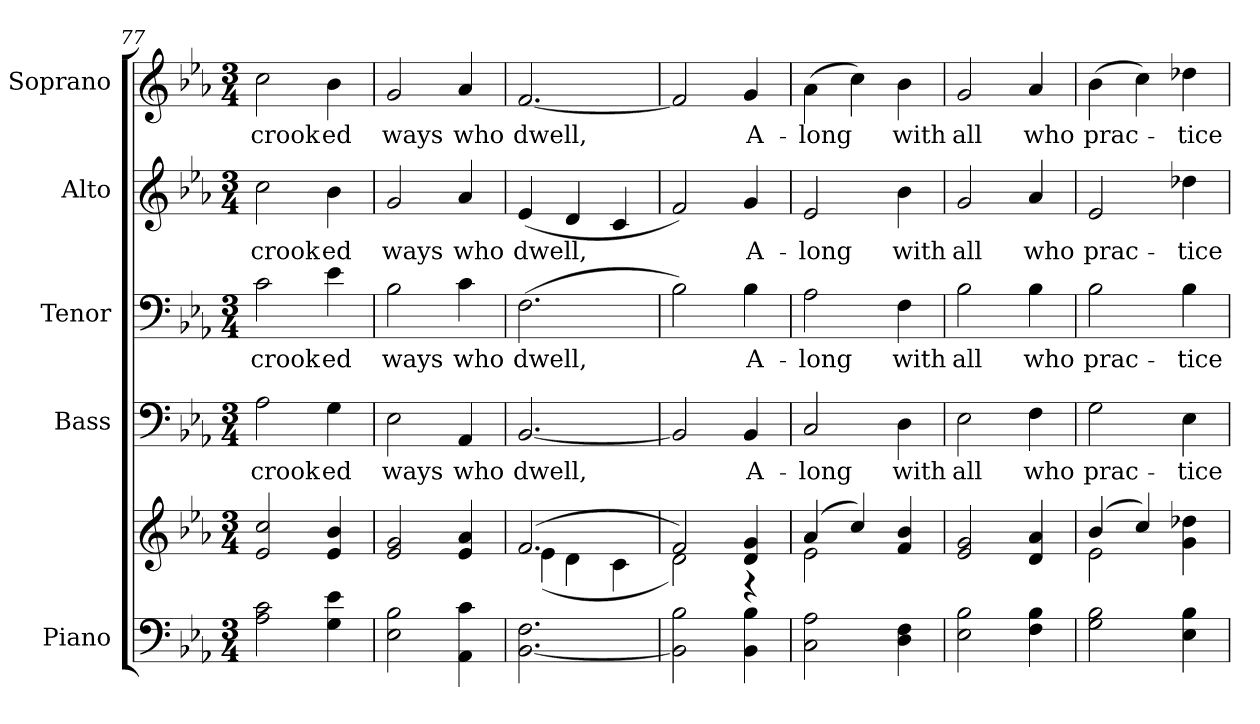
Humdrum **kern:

**kern	**kern	**kern	**text	**kern	**text	**kern	**text	**kern	**text
*part5	*part5	*part4	*part4	*part3	*part3	*part2	*part2	*part1	*part1
*staff6	*staff5	*staff4	*staff4	*staff3	*staff3	*staff2	*staff2	*staff1	*staff1
*I"Piano	*	*I"Bass	*	*I"Tenor	*	*I"Alto	*	*I"Soprano	*
*I'Pno.	*	*I'B.	*	*I'T.	*	*I'A.	*	*I'S.	*
*clefF4	*clefG2	*clefF4	*	*clefF4	*	*clefG2	*	*clefG2	*
*k[b-e-a-]	*k[b-e-a-]	*k[b-e-a-]	*	*k[b-e-a-]	*	*k[b-e-a-]	*	*k[b-e-a-]	*
*E-:	*E-:	*E-:	*	*E-:	*	*E-:	*	*E-:	*
*M3/4	*M3/4	*M3/4	*	*M3/4	*	*M3/4	*	*M3/4	*
=77	=77	=77	=77	=77	=77	=77	=77	=77	=77
!	!	!	!LO:LY:b:color=#000000	!	!	!	!	!	!
!	!	!	!	!	!LO:LY:b:color=#000000	!	!	!	!
!	!	!	!	!	!	!	!LO:LY:b:color=#000000	!	!
!	!	!	!	!	!	!	!	!	!LO:LY:b:color=#000000
2A-i\ 2ci	2e-i/ 2cci	2A-i\	crook	2ci\	crook	2cci\	crook	2cci\	crook
!	!	!	!LO:LY:b:color=#000000	!	!	!	!	!	!
!	!	!	!	!	!LO:LY:b:color=#000000	!	!	!	!
!	!	!	!	!	!	!	!LO:LY:b:color=#000000	!	!
!	!	!	!	!	!	!	!	!	!LO:LY:b:color=#000000
4Gi\ 4e-i	4e-i/ 4b-i	4Gi\	ed	4e-i\	ed	4b-i\	ed	4b-i\	ed
=78	=78	=78	=78	=78	=78	=78	=78	=78	=78
!	!	!	!LO:LY:b:color=#000000	!	!	!	!	!	!
!	!	!	!	!	!LO:LY:b:color=#000000	!	!	!	!
!	!	!	!	!	!	!	!LO:LY:b:color=#000000	!	!
!	!	!	!	!	!	!	!	!	!LO:LY:b:color=#000000
2E-i\ 2B-i	2e-i/ 2gi	2E-i\	ways	2B-i\	ways	2gi/	ways	2gi/	ways
!	!	!	!LO:LY:b:color=#000000	!	!	!	!	!	!
!	!	!	!	!	!LO:LY:b:color=#000000	!	!	!	!
!	!	!	!	!	!	!	!LO:LY:b:color=#000000	!	!
!	!	!	!	!	!	!	!	!	!LO:LY:b:color=#000000
4AA-i\ 4ci	4e-i/ 4a-i	4AA-i/	who	4ci\	who	4a-i/	who	4a-i/	who
=79	=79	=79	=79	=79	=79	=79	=79	=79	=79
*	*^	*	*	*	*	*	*	*	*
!	!	!	!	!LO:LY:b:color=#000000	!	!	!	!	!	!
!	!	!	!	!	!	!LO:LY:b:color=#000000	!	!	!	!
!	!	!	!	!	!	!	!	!LO:LY:b:color=#000000	!	!
!	!	!	!	!	!	!	!	!	!	!LO:LY:b:color=#000000
[<2.BB-i\ 2.Fi	(2.fi/	(4e-i\	[<2.BB-i/	dwell,	(2.Fi\	dwell,	(4e-i/	dwell,	[<2.fi/	dwell,
.	.	4di\	.	.	.	.	4di/	.	.	.
.	.	4ci\	.	.	.	.	4ci/	.	.	.
!!LO:PB:g=z
=80	=80	=80	=80	=80	=80	=80	=80	=80	=80	=80
2BB-i\] 2B-i	2fi/)	2di\)	2BB-i/]	.	2B-i\)	.	2fi/)	.	2fi/]	.
!	!	!	!	!LO:LY:b:color=#000000	!	!	!	!	!	!
!	!	!	!	!	!	!LO:LY:b:color=#000000	!	!	!	!
!	!	!	!	!	!	!	!	!LO:LY:b:color=#000000	!	!
!	!	!	!	!	!	!	!	!	!	!LO:LY:b:color=#000000
4BB-i\ 4B-i	4di/ 4gi	4r	4BB-i/	A-	4B-i\	A-	4gi/	A-	4gi/	A-
=81	=81	=81	=81	=81	=81	=81	=81	=81	=81	=81
!	!	!	!	!LO:LY:b:color=#000000	!	!	!	!	!	!
!	!	!	!	!	!	!LO:LY:b:color=#000000	!	!	!	!
!	!	!	!	!	!	!	!	!LO:LY:b:color=#000000	!	!
!	!	!	!	!	!	!	!	!	!	!LO:LY:b:color=#000000
2Ci\ 2A-i	(4a-i/	2e-i\	2Ci/	-long	2A-i\	-long	2e-i/	-long	(4a-i\	-long
.	4cci/)	.	.	.	.	.	.	.	4cci\)	.
!	!	!	!	!LO:LY:b:color=#000000	!	!	!	!	!	!
!	!	!	!	!	!	!LO:LY:b:color=#000000	!	!	!	!
!	!	!	!	!	!	!	!	!LO:LY:b:color=#000000	!	!
!	!	!	!	!	!	!	!	!	!	!LO:LY:b:color=#000000
4Di\ 4Fi	4fi/ 4b-i	4ryy	4Di\	with	4Fi\	with	4b-i\	with	4b-i\	with
*	*v	*v	*	*	*	*	*	*	*	*
=82	=82	=82	=82	=82	=82	=82	=82	=82	=82
*	*^	*	*	*	*	*	*	*	*
!	!	!	!	!LO:LY:b:color=#000000	!	!	!	!	!	!
*	*v	*v	*	*	*	*	*	*	*	*
*	*^	*	*	*	*	*	*	*	*
!	!	!	!	!	!	!LO:LY:b:color=#000000	!	!	!	!
*	*v	*v	*	*	*	*	*	*	*	*
*	*^	*	*	*	*	*	*	*	*
!	!	!	!	!	!	!	!	!LO:LY:b:color=#000000	!	!
*	*v	*v	*	*	*	*	*	*	*	*
*	*^	*	*	*	*	*	*	*	*
!	!	!	!	!	!	!	!	!	!	!LO:LY:b:color=#000000
*	*v	*v	*	*	*	*	*	*	*	*
2E-i\ 2B-i	2e-i/ 2gi	2E-i\	all	2B-i\	all	2gi/	all	2gi/	all
!	!	!	!LO:LY:b:color=#000000	!	!	!	!	!	!
!	!	!	!	!	!LO:LY:b:color=#000000	!	!	!	!
!	!	!	!	!	!	!	!LO:LY:b:color=#000000	!	!
!	!	!	!	!	!	!	!	!	!LO:LY:b:color=#000000
4Fi\ 4B-i	4di/ 4a-i	4Fi\	who	4B-i\	who	4a-i/	who	4a-i/	who
=83	=83	=83	=83	=83	=83	=83	=83	=83	=83
*	*^	*	*	*	*	*	*	*	*
!	!	!	!	!LO:LY:b:color=#000000	!	!	!	!	!	!
!	!	!	!	!	!	!LO:LY:b:color=#000000	!	!	!	!
!	!	!	!	!	!	!	!	!LO:LY:b:color=#000000	!	!
!	!	!	!	!	!	!	!	!	!	!LO:LY:b:color=#000000
2Gi\ 2B-i	(4b-i/	2e-i\	2Gi\	prac-	2B-i\	prac-	2e-i/	prac-	(4b-i\	prac-
.	4cci/)	.	.	.	.	.	.	.	4cci\)	.
!	!	!	!	!LO:LY:b:color=#000000	!	!	!	!	!	!
!	!	!	!	!	!	!LO:LY:b:color=#000000	!	!	!	!
!	!	!	!	!	!	!	!	!LO:LY:b:color=#000000	!	!
!	!	!	!	!	!	!	!	!	!	!LO:LY:b:color=#000000
4E-i\ 4B-i	4gi\ 4dd-Xi	4ryy	4E-i\	-tice	4B-i\	-tice	4dd-Xi\	-tice	4dd-Xi\	-tice
*	*v	*v	*	*	*	*	*	*	*	*
=	=	=	=	=	=	=	=	=	=
*-	*-	*-	*-	*-	*-	*-	*-	*-	*-
